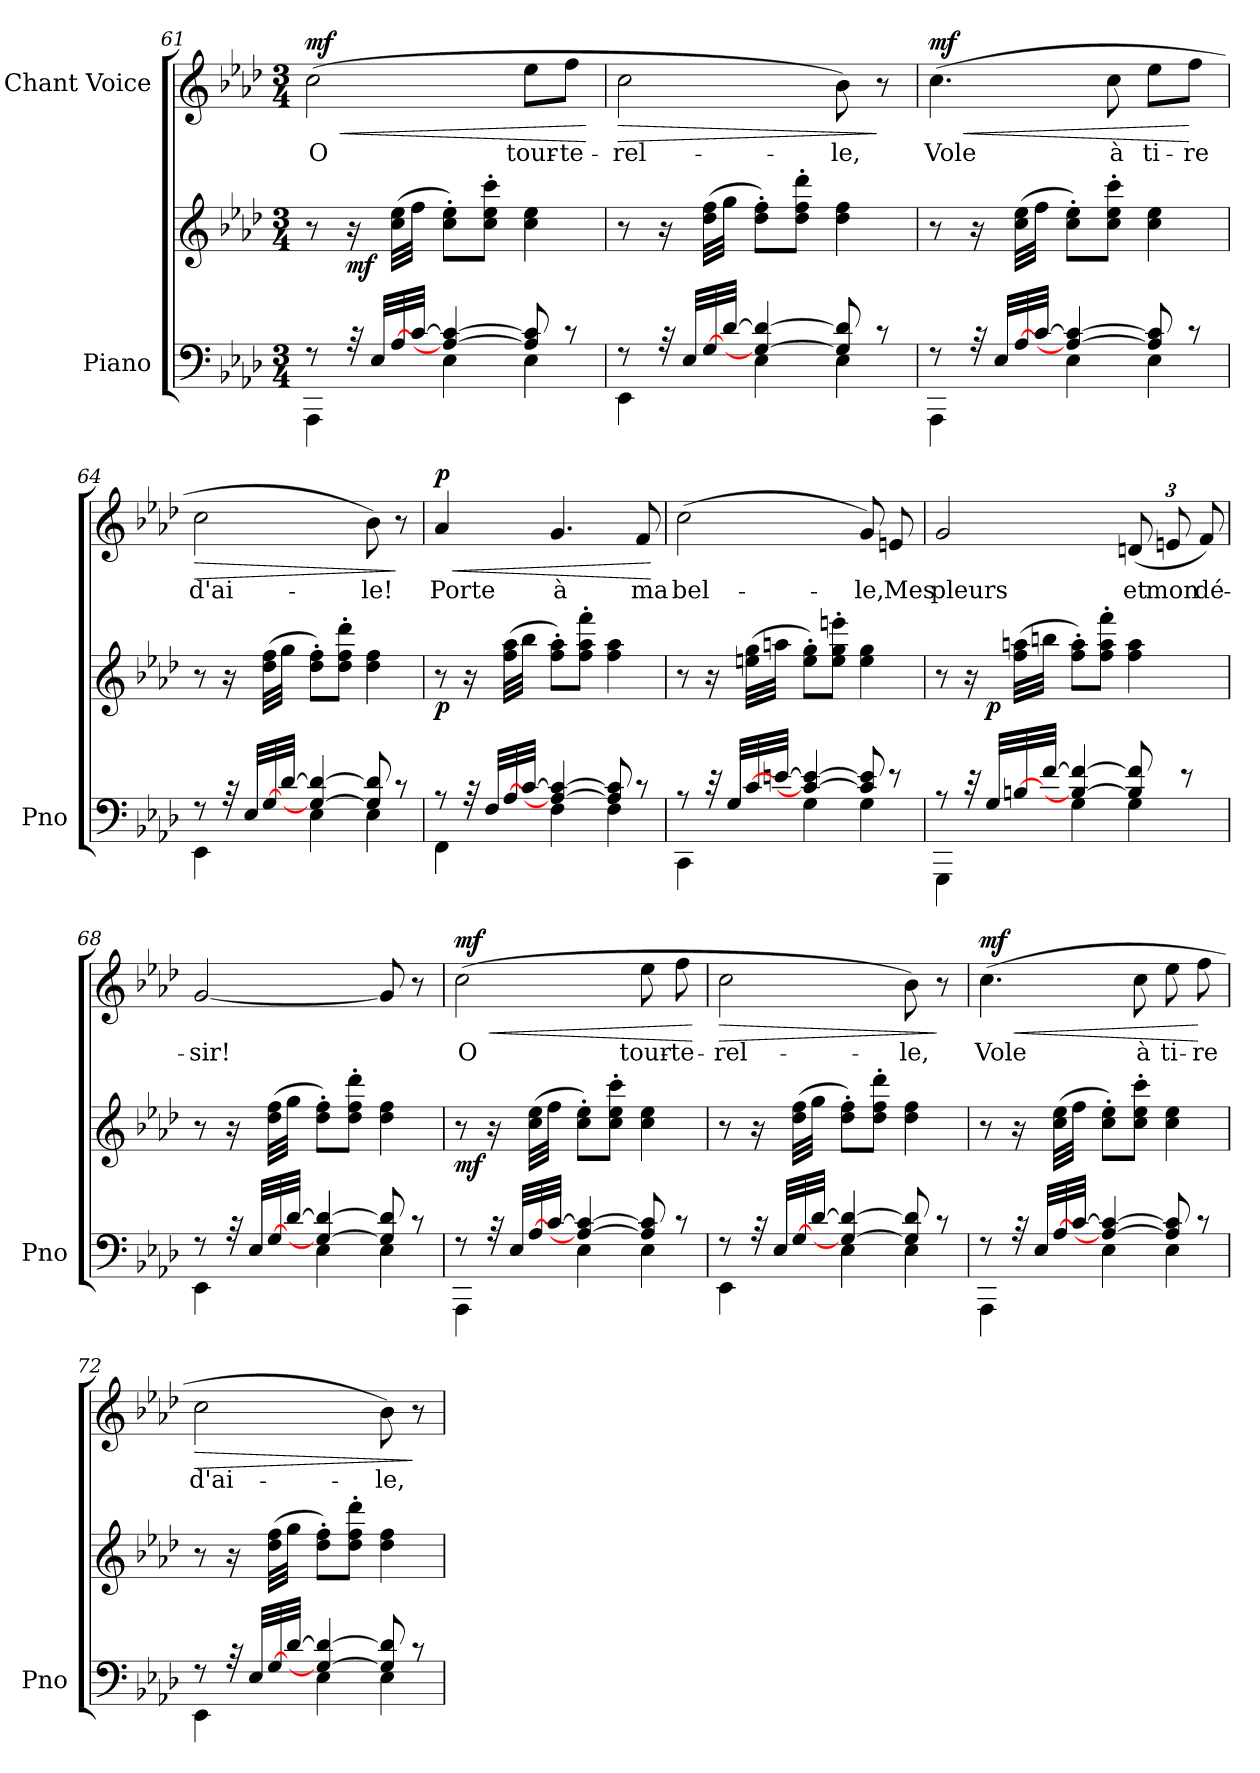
**kern	**kern	**dynam	**kern	**text	**dynam
*part2	*part2	*part2	*part1	*part1	*part1
*staff3	*staff2	*staff2/3	*staff1	*staff1	*staff1
*I"Piano	*	*	*I"Chant Voice	*	*
*I'Pno	*	*	*	*	*
!!LO:LB:g=z
*clefF4	*clefG2	*	*clefG2	*	*
*k[b-e-a-d-]	*k[b-e-a-d-]	*	*k[b-e-a-d-]	*	*
*M3/4	*M3/4	*	*M3/4	*	*
=61	=61	=61	=61	=61	=61
*^	*	*	*	*	*
!	!	!	!	!	!LO:LY:b	!LO:HP:b
!	!	!	!	!	!	!LO:DY:n=1:a
8r	4AAA-\	8r	.	(2cc\	O	< mf
!	!	!	!LO:DY:b	!	!	!
32r	.	16r	mf	.	.	.
32E-/LLL	.	.	.	.	.	.
[<32A-/	.	(32cc\ 32ee-\LLL	.	.	.	.
[32c/JJJ	.	32ff\JJJ	.	.	.	.
4A-/_ 4c/_	4E-\	8cc\' 8ee-\'L)	.	.	.	.
.	.	8cc\' 8ee-\' 8ccc\'J	.	.	.	.
!	!	!	!	!	!LO:LY:b	!
8A-/] 8c/]	4E-\	4cc\ 4ee-\	.	8ee-\L	tour-	.
!	!	!	!	!	!LO:LY:b	!
8r	.	.	.	8ff\J	-te-	.
*v	*v	*	*	*	*	*
.	.	.	.	.	[
=62	=62	=62	=62	=62	=62
*^	*	*	*	*	*
!	!	!	!	!	!LO:LY:b	!LO:HP:b
8r	4EE-\	8r	.	2cc\	-rel-	>
32r	.	16r	.	.	.	.
32E-/LLL	.	.	.	.	.	.
[<32G/	.	(32dd-\ 32ff\LLL	.	.	.	.
[32d-/JJJ	.	32gg\JJJ	.	.	.	.
4G/_ 4d-/_	4E-\	8dd-\' 8ff\'L)	.	.	.	.
.	.	8dd-\' 8ff\' 8ddd-\'J	.	.	.	.
!	!	!	!	!	!LO:LY:b	!
8G/] 8d-/]	4E-\	4dd-\ 4ff\	.	8b-\)	-le,	.
8r	.	.	.	8r	.	]
=63	=63	=63	=63	=63	=63	=63
!	!	!	!	!	!LO:LY:b	!LO:HP:b
!	!	!	!	!	!	!LO:DY:n=1:a
8r	4AAA-\	8r	.	(4.cc\	Vole	< mf
32r	.	16r	.	.	.	.
32E-/LLL	.	.	.	.	.	.
[<32A-/	.	(32cc\ 32ee-\LLL	.	.	.	.
[32c/JJJ	.	32ff\JJJ	.	.	.	.
4A-/_ 4c/_	4E-\	8cc\' 8ee-\'L)	.	.	.	.
!	!	!	!	!	!LO:LY:b	!
.	.	8cc\' 8ee-\' 8ccc\'J	.	8cc\	à	.
!	!	!	!	!	!LO:LY:b	!
8A-/] 8c/]	4E-\	4cc\ 4ee-\	.	8ee-\L	ti-	.
!	!	!	!	!	!LO:LY:b	!
8r	.	.	.	8ff\J	-re	[
=64	=64	=64	=64	=64	=64	=64
!	!	!	!	!	!LO:LY:b	!LO:HP:b
8r	4EE-\	8r	.	2cc\	d'ai-	>
32r	.	16r	.	.	.	.
32E-/LLL	.	.	.	.	.	.
[<32G/	.	(32dd-\ 32ff\LLL	.	.	.	.
[32d-/JJJ	.	32gg\JJJ	.	.	.	.
4G/_ 4d-/_	4E-\	8dd-\' 8ff\'L)	.	.	.	.
.	.	8dd-\' 8ff\' 8ddd-\'J	.	.	.	.
!	!	!	!	!	!LO:LY:b	!
8G/] 8d-/]	4E-\	4dd-\ 4ff\	.	8b-\)	-le!	.
8r	.	.	.	8r	.	]
!!LO:PB:g=z
=65	=65	=65	=65	=65	=65	=65
!	!	!	!LO:DY:b	!	!LO:LY:b	!LO:HP:b
!	!	!	!	!	!	!LO:DY:n=1:a
8r	4FF\	8r	p	4a-/	Porte	< p
32r	.	16r	.	.	.	.
32F/LLL	.	.	.	.	.	.
[<32A-/	.	(32ff\ 32aa-\LLL	.	.	.	.
[32c/JJJ	.	32bb-\JJJ	.	.	.	.
!	!	!	!	!	!LO:LY:b	!
4A-/_ 4c/_	4F\	8ff\' 8aa-\'L)	.	4.g/	à	.
.	.	8ff\' 8aa-\' 8fff\'J	.	.	.	.
8A-/] 8c/]	4F\	4ff\ 4aa-\	.	.	.	.
!	!	!	!	!	!LO:LY:b	!
8r	.	.	.	8f/	ma	.
*v	*v	*	*	*	*	*
.	.	.	.	.	[
=66	=66	=66	=66	=66	=66
*^	*	*	*	*	*
!	!	!	!	!	!LO:LY:b	!
8r	4CC\	8r	.	(2cc\	bel-	.
32r	.	16r	.	.	.	.
32G/LLL	.	.	.	.	.	.
[<32c/	.	(32een\ 32gg\LLL	.	.	.	.
[32en/JJJ	.	32aan\JJJ	.	.	.	.
4c/_ 4e/_	4G\	8ee\' 8gg\'L)	.	.	.	.
.	.	8ee\' 8gg\' 8eeen\'J	.	.	.	.
!	!	!	!	!	!LO:LY:b	!
8c/] 8e/]	4G\	4ee\ 4gg\	.	8g/)	-le,	.
!	!	!	!	!	!LO:LY:b	!
8r	.	.	.	8en/	Mes	.
=67	=67	=67	=67	=67	=67	=67
!	!	!	!	!	!LO:LY:b	!
*	*	*^	*	*	*	*
8r	4GGG\	8r	8ryy	.	2g/	pleurs	.
32r	.	16r	32ryy	.	.	.	.
!	!	!	!	!LO:DY:b	!	!	!
32G/LLL	.	.	2ryy	p	.	.	.
[<32Bn/	.	(32ff\ 32aan\LLL	.	.	.	.	.
[32f/JJJ	.	32bbn\JJJ	.	.	.	.	.
4B/_ 4f/_	4G\	8ff\' 8aa\'L)	.	.	.	.	.
.	.	8ff\' 8aa\' 8fff\'J	.	.	.	.	.
*	*	*	*	*	*Xbrackettup	*	*
!	!	!	!	!	!	!LO:LY:b	!
8B/] 8f/]	4G\	4ff\ 4aa\	.	.	(>12dn/	et	.
!	!	!	!	!	!	!LO:LY:b	!
.	.	.	.	.	12en/	mon	.
8r	.	.	.	.	.	.	.
.	.	.	16.ryy	.	.	.	.
!	!	!	!	!	!	!LO:LY:b	!
.	.	.	.	.	12f/)	dé-	.
=68	=68	=68	=68	=68	=68	=68	=68
!	!	!	!	!	!	!LO:LY:b	!
*	*	*v	*v	*	*	*	*
8r	4EE-\	8r	.	[2g/	-sir!	.
32r	.	16r	.	.	.	.
32E-/LLL	.	.	.	.	.	.
[<32G/	.	(32dd-\ 32ff\LLL	.	.	.	.
[32d-/JJJ	.	32gg\JJJ	.	.	.	.
4G/_ 4d-/_	4E-\	8dd-\' 8ff\'L)	.	.	.	.
.	.	8dd-\' 8ff\' 8ddd-\'J	.	.	.	.
8G/] 8d-/]	4E-\	4dd-\ 4ff\	.	8g/]	.	.
8r	.	.	.	8r	.	.
!!LO:LB:g=z
=69	=69	=69	=69	=69	=69	=69
!	!	!	!LO:DY:b	!	!LO:LY:b	!LO:HP:b
!	!	!	!	!	!	!LO:DY:n=1:a
8r	4AAA-\	8r	mf	(2cc\	O	< mf
32r	.	16r	.	.	.	.
32E-/LLL	.	.	.	.	.	.
[<32A-/	.	(32cc\ 32ee-\LLL	.	.	.	.
[32c/JJJ	.	32ff\JJJ	.	.	.	.
4A-/_ 4c/_	4E-\	8cc\' 8ee-\'L)	.	.	.	.
.	.	8cc\' 8ee-\' 8ccc\'J	.	.	.	.
!	!	!	!	!	!LO:LY:b	!
8A-/] 8c/]	4E-\	4cc\ 4ee-\	.	8ee-\	tour-	.
!	!	!	!	!	!LO:LY:b	!
8r	.	.	.	8ff\	-te-	.
*v	*v	*	*	*	*	*
.	.	.	.	.	[
=70	=70	=70	=70	=70	=70
*^	*	*	*	*	*
!	!	!	!	!	!LO:LY:b	!LO:HP:b
8r	4EE-\	8r	.	2cc\	-rel-	>
32r	.	16r	.	.	.	.
32E-/LLL	.	.	.	.	.	.
[<32G/	.	(32dd-\ 32ff\LLL	.	.	.	.
[32d-/JJJ	.	32gg\JJJ	.	.	.	.
4G/_ 4d-/_	4E-\	8dd-\' 8ff\'L)	.	.	.	.
.	.	8dd-\' 8ff\' 8ddd-\'J	.	.	.	.
!	!	!	!	!	!LO:LY:b	!
8G/] 8d-/]	4E-\	4dd-\ 4ff\	.	8b-\)	-le,	.
8r	.	.	.	8r	.	]
=71	=71	=71	=71	=71	=71	=71
!	!	!	!	!	!LO:LY:b	!LO:HP:b
!	!	!	!	!	!	!LO:DY:n=1:a
8r	4AAA-\	8r	.	(4.cc\	Vole	< mf
32r	.	16r	.	.	.	.
32E-/LLL	.	.	.	.	.	.
[<32A-/	.	(32cc\ 32ee-\LLL	.	.	.	.
[32c/JJJ	.	32ff\JJJ	.	.	.	.
4A-/_ 4c/_	4E-\	8cc\' 8ee-\'L)	.	.	.	.
!	!	!	!	!	!LO:LY:b	!
.	.	8cc\' 8ee-\' 8ccc\'J	.	8cc\	à	.
!	!	!	!	!	!LO:LY:b	!
8A-/] 8c/]	4E-\	4cc\ 4ee-\	.	8ee-\	ti-	.
!	!	!	!	!	!LO:LY:b	!
8r	.	.	.	8ff\	-re	[
=72	=72	=72	=72	=72	=72	=72
!	!	!	!	!	!LO:LY:b	!LO:HP:b
8r	4EE-\	8r	.	2cc\	d'ai-	>
32r	.	16r	.	.	.	.
32E-/LLL	.	.	.	.	.	.
[<32G/	.	(32dd-\ 32ff\LLL	.	.	.	.
[32d-/JJJ	.	32gg\JJJ	.	.	.	.
4G/_ 4d-/_	4E-\	8dd-\' 8ff\'L)	.	.	.	.
.	.	8dd-\' 8ff\' 8ddd-\'J	.	.	.	.
!	!	!	!	!	!LO:LY:b	!
8G/] 8d-/]	4E-\	4dd-\ 4ff\	.	8b-\)	-le,	.
8r	.	.	.	8r	.	]
*v	*v	*	*	*	*	*
=	=	=	=	=	=
*-	*-	*-	*-	*-	*-
